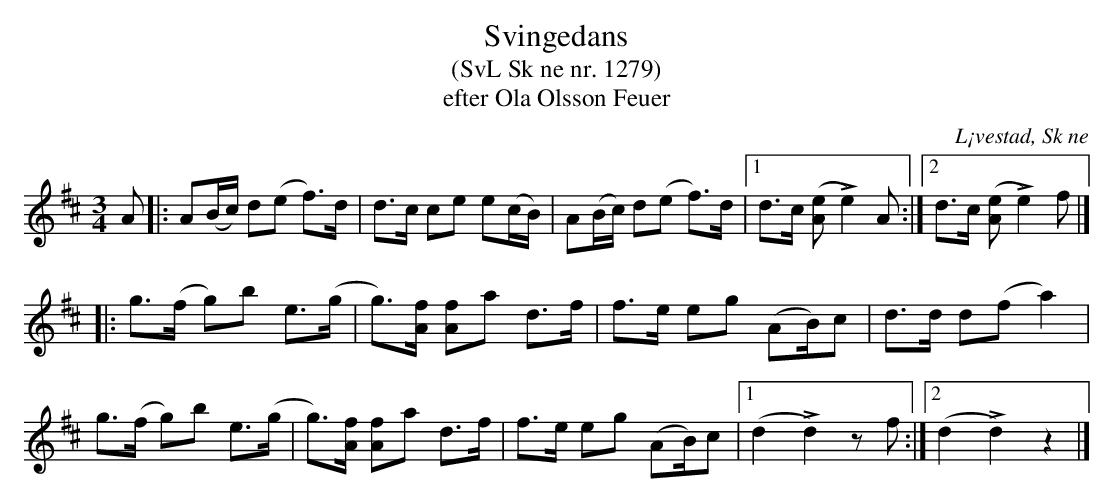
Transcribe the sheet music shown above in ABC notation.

X:1
T:Svingedans
T:(SvL Sk ne nr. 1279)
T:efter Ola Olsson Feuer
O:L¡vestad, Sk ne
M:3/4
L:1/8
Q:1/4=108
K:D
 A |: A(B/c/) d(e f)>d | d>c ce e(c/B/) | A(B/c/) d(e f)>d |1 d>c ([eA] Le2) A:|2 d>c ([eA] Le2) f |]
|: g>(f g)b  e>(g | g)>[fA] [fA]a d>f | f>e eg (AB/)c | d>d d(f a2) |
   g>(f g)b  e>(g | g)>[fA] [fA]a d>f | f>e eg (AB/)c |1 (d2 Ld2) zf :|2 (d2 Ld2) z2 |]
